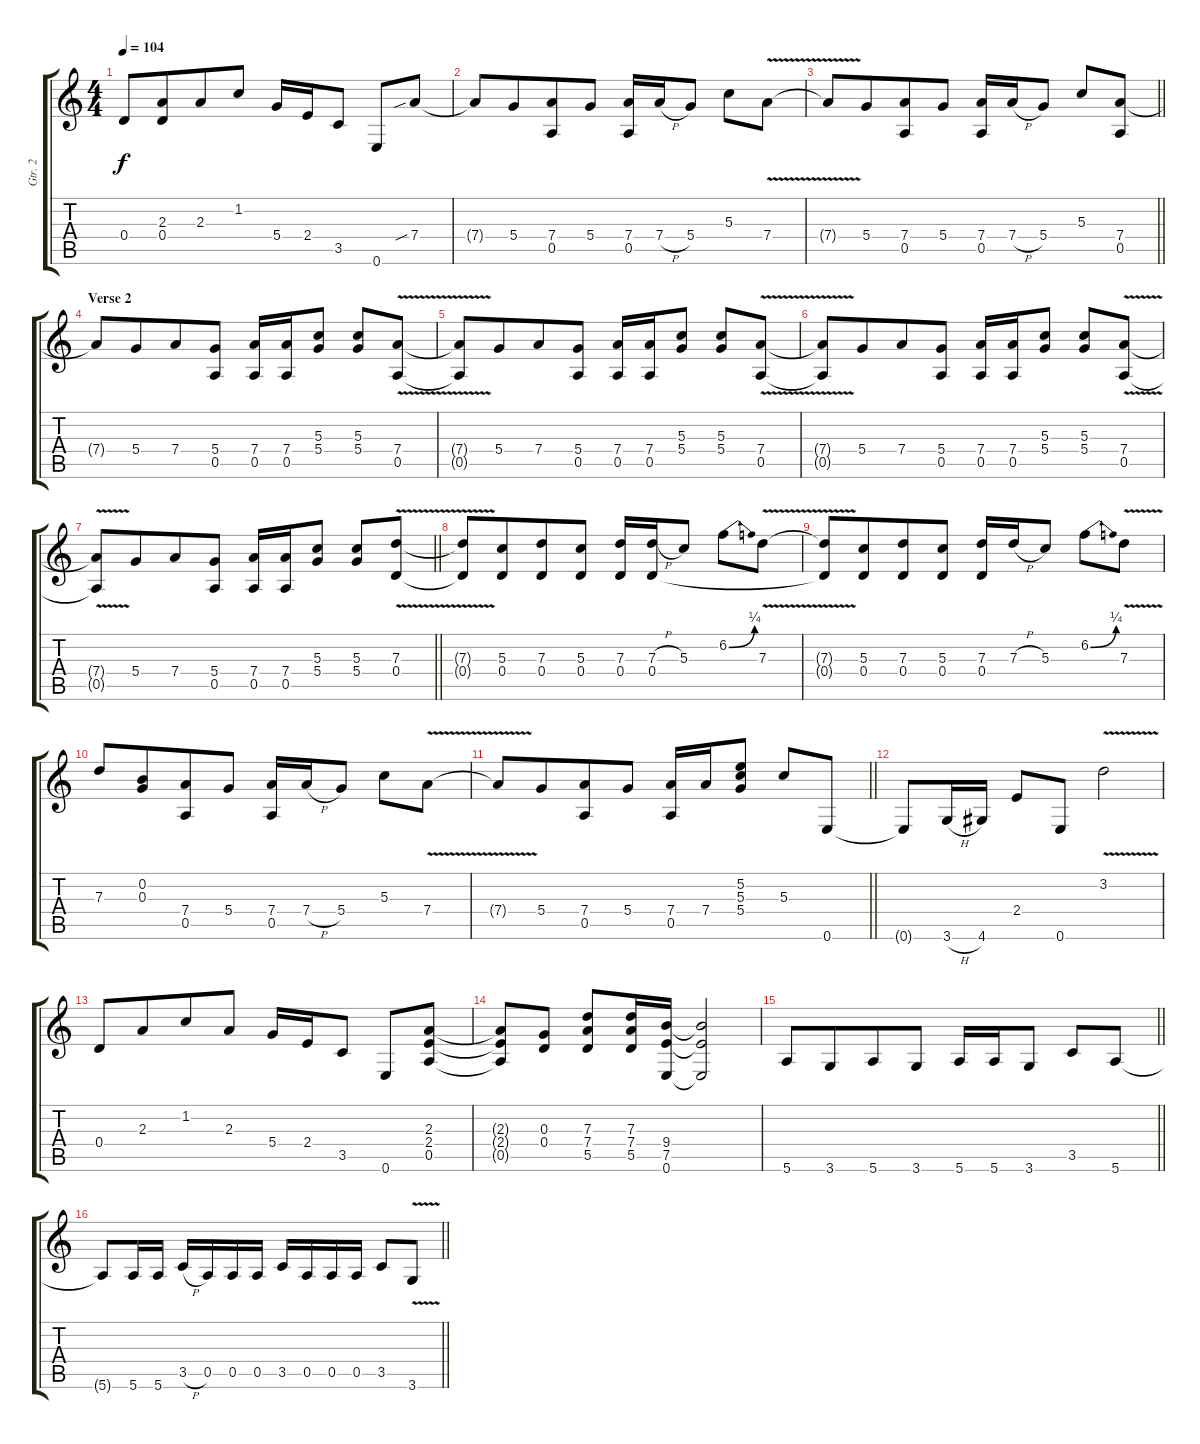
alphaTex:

\track ("Gtr. 2" "Gtr. 2") {instrument distortionguitar}
\staff {score tabs}
\tuning (E4 B3 G3 D3 A2 E2) {hide}
\ts (4 4)
\tempo 104
\clef g2
\ks c
0.4.8{dy f} (2.3 0.4).8{beam merge} 2.3.8 1.2.8 5.4.16 2.4.16 3.5.8 0.6.8 7.4{sib}.8 |
7.4{t}.8 5.4.8{beam merge} (7.4 0.5).8 5.4.8 (7.4 0.5).16 7.4{h}.16 5.4.8 5.3.8 7.4{v}.8 |
\barLineRight lightlight
7.4{t}.8 5.4.8{beam merge} (7.4 0.5).8 5.4.8 (7.4 0.5).16 7.4{h}.16 5.4.8 5.3.8 (7.4 0.5).8 |
\section ("" "Verse 2")
7.4{t}.8 5.4.8{beam merge} 7.4.8 (5.4 0.5).8 (7.4 0.5).16 (7.4 0.5).16 (5.3 5.4).8 (5.3 5.4).8 (7.4{v} 0.5).8 |
(7.4{t} 0.5{t}).8 5.4.8{beam merge} 7.4.8 (5.4 0.5).8 (7.4 0.5).16 (7.4 0.5).16 (5.3 5.4).8 (5.3 5.4).8 (7.4{v} 0.5).8 |
(7.4{t} 0.5{t}).8 5.4.8{beam merge} 7.4.8 (5.4 0.5).8 (7.4 0.5).16 (7.4 0.5).16 (5.3 5.4).8 (5.3 5.4).8 (7.4{v} 0.5).8 |
\barLineRight lightlight
(7.4{t} 0.5{t}).8 5.4.8{beam merge} 7.4.8 (5.4 0.5).8 (7.4 0.5).16 (7.4 0.5).16 (5.3 5.4).8 (5.3 5.4).8 (7.3 0.4{v}).8 |
(7.3{t} 0.4{t}).8 (5.3 0.4).8{beam merge} (7.3 0.4).8 (5.3 0.4).8 (7.3 0.4).16 (7.3{h} 0.4).16 5.3.8 6.2{be (bend 0 0 60 1)}.8 7.3{v}.8 |
(7.3{t} 0.4{t}).8 (5.3 0.4).8{beam merge} (7.3 0.4).8 (5.3 0.4).8 (7.3 0.4).16 7.3{h}.16 5.3.8 6.2{be (bend 0 0 60 1)}.8 7.3{v}.8 |
7.3.8 (0.2 0.3).8{beam merge} (7.4 0.5).8 5.4.8 (7.4 0.5).16 7.4{h}.16 5.4.8 5.3.8 7.4{v}.8 |
\barLineRight lightlight
7.4{t}.8 5.4.8{beam merge} (7.4 0.5).8 5.4.8 (7.4 0.5).16 7.4.16 (5.2 5.3 5.4).8 5.3.8 0.6.8 |
0.6{t}.8 3.6{h}.16 4.6.16 2.4.8 0.6.8 3.2{v}.2 |
0.4.8 2.3.8{beam merge} 1.2.8 2.3.8 5.4.16 2.4.16 3.5.8 0.6.8 (2.3 2.4 0.5).8 |
(2.3{t} 2.4{t} 0.5{t}).8 (0.3 0.4).8 (7.3 7.4 5.5).8 (7.3 7.4 5.5).16 (9.4 7.5 0.6).16 (9.4{t} 7.5{t} 0.6{t}).2 |
\barLineRight lightlight
5.6.8 3.6.8{beam merge} 5.6.8 3.6.8 5.6.16 5.6.16 3.6.8 3.5.8 5.6.8 |
\barLineRight lightlight
5.6{t}.8 5.6.16 5.6.16 3.5{h}.16 0.5.16 0.5.16 0.5.16 3.5.16 0.5.16 0.5.16 0.5.16 3.5.8 3.6{v}.8
